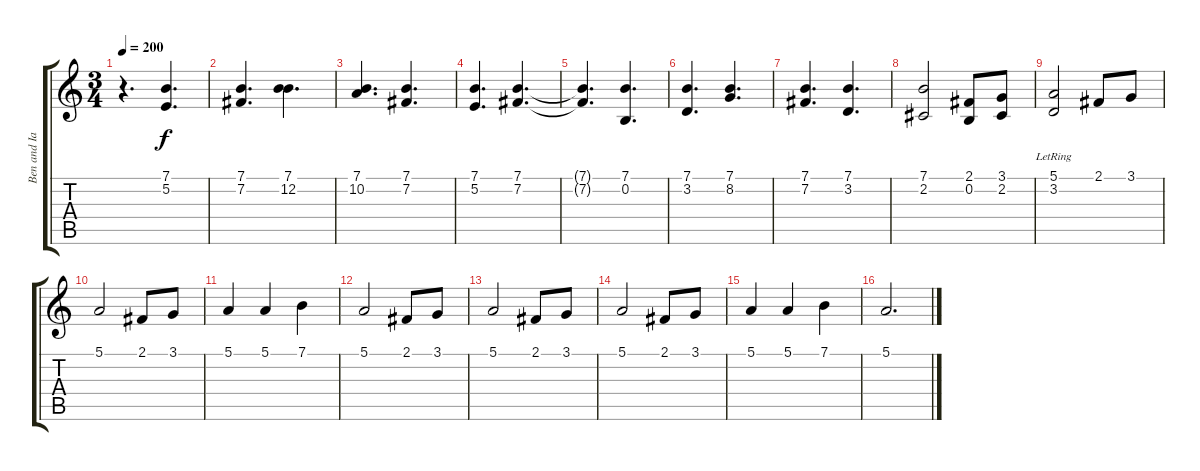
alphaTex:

\track ("Ben and Ian" "Ben and Ia") {instrument electricgrandpiano}
\staff {score tabs}
\tuning (E4 B3 G3 D3 A2 E2) {hide}
\ts (3 4)
\tempo 200
\clef g2
\ks c
r.4{d dy f} (7.1 5.2).4{d} |
(7.1 7.2).4{d} (7.1 12.2).4{d} |
(7.1 10.2).4{d} (7.1 7.2).4{d} |
(7.1 5.2).4{d} (7.1 7.2).4{d} |
(7.1{t} 7.2{t}).4{d} (7.1 0.2).4{d} |
(7.1 3.2).4{d} (7.1 8.2).4{d} |
(7.1 7.2).4{d} (7.1 3.2).4{d} |
(7.1 2.2).2 (2.1 0.2).8 (3.1 2.2).8 |
(5.1 3.2{lr}).2 2.1.8 3.1.8 |
5.1.2 2.1.8 3.1.8 |
5.1.4 5.1.4 7.1.4 |
5.1.2 2.1.8 3.1.8 |
5.1.2 2.1.8 3.1.8 |
5.1.2 2.1.8 3.1.8 |
5.1.4 5.1.4 7.1.4 |
5.1.2{d}
